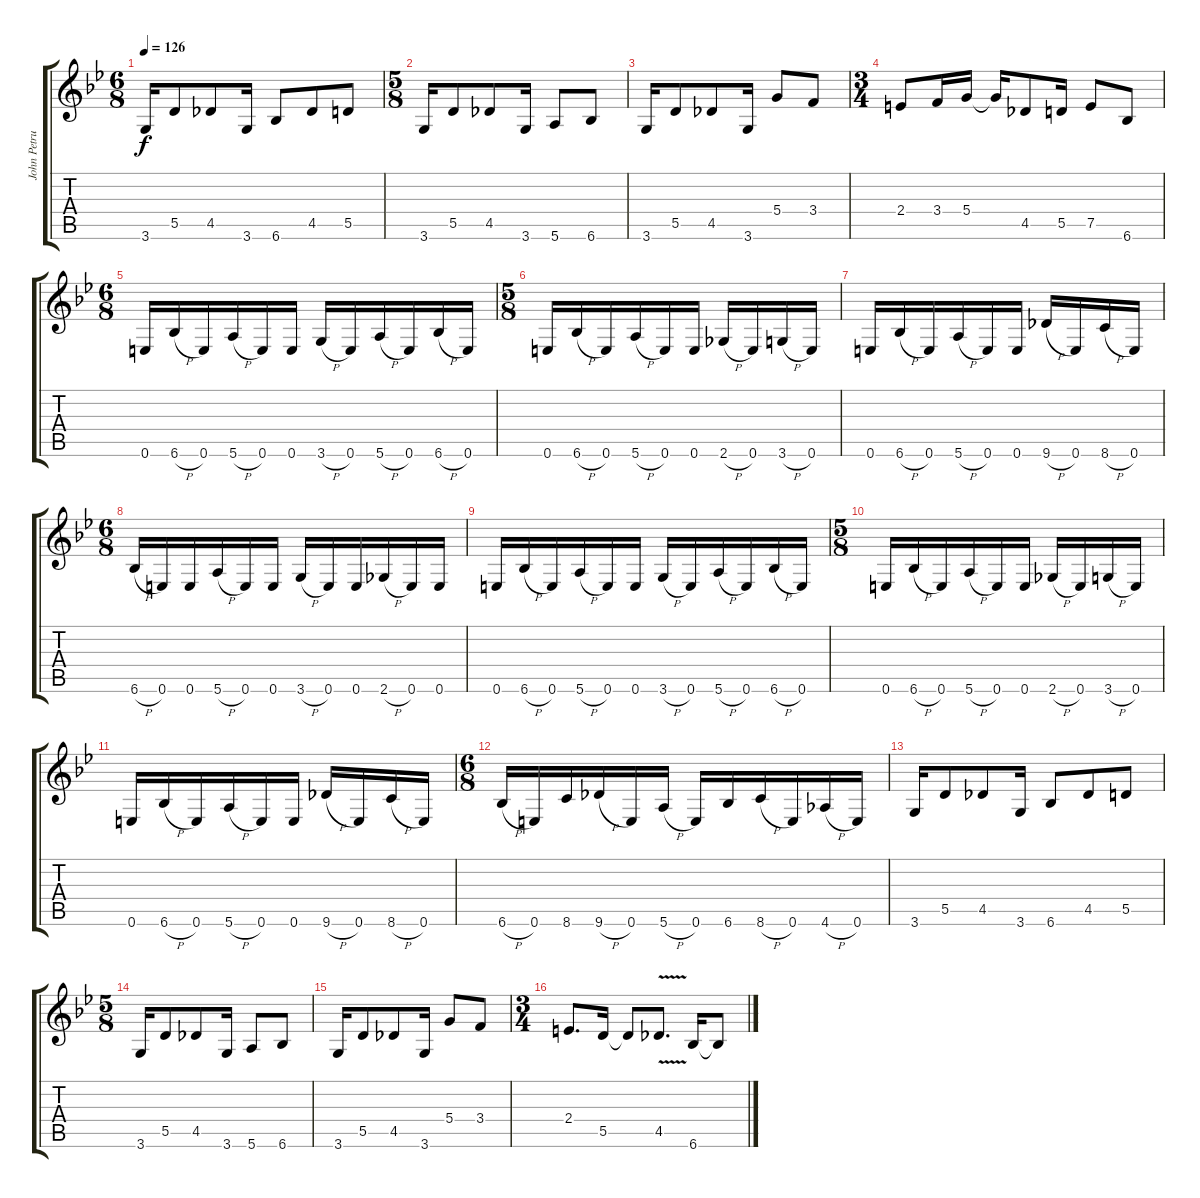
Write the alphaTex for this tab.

\track ("John Petrucci - Guitar" "John Petru") {instrument distortionguitar}
\staff {score tabs}
\tuning (E4 B3 G3 D3 A2 E2) {hide}
\ts (6 8)
\tempo 126
\clef g2
\ks gminor
3.6.16{dy f} 5.5.8 4.5.8 3.6.16 6.6.8 4.5.8 5.5.8 |
\ts (5 8)
3.6.16 5.5.8 4.5.8 3.6.16 5.6.8 6.6.8 |
3.6.16 5.5.8 4.5.8 3.6.16 5.4.8 3.4.8 |
\ts (3 4)
2.4.8 3.4.16 5.4.16 5.4{t}.16 4.5.8 5.5.16 7.5.8 6.6.8 |
\ts (6 8)
0.6.16 6.6{h}.16 0.6.16 5.6{h}.16 0.6.16 0.6.16 3.6{h}.16 0.6.16 5.6{h}.16 0.6.16 6.6{h}.16 0.6.16 |
\ts (5 8)
0.6.16 6.6{h}.16 0.6.16 5.6{h}.16 0.6.16 0.6.16 2.6{h}.16 0.6.16 3.6{h}.16 0.6.16 |
0.6.16 6.6{h}.16 0.6.16 5.6{h}.16 0.6.16 0.6.16 9.6{h}.16 0.6.16 8.6{h}.16 0.6.16 |
\ts (6 8)
6.6{h}.16 0.6.16 0.6.16 5.6{h}.16 0.6.16 0.6.16 3.6{h}.16 0.6.16 0.6.16 2.6{h}.16 0.6.16 0.6.16 |
0.6.16 6.6{h}.16 0.6.16 5.6{h}.16 0.6.16 0.6.16 3.6{h}.16 0.6.16 5.6{h}.16 0.6.16 6.6{h}.16 0.6.16 |
\ts (5 8)
0.6.16 6.6{h}.16 0.6.16 5.6{h}.16 0.6.16 0.6.16 2.6{h}.16 0.6.16 3.6{h}.16 0.6.16 |
0.6.16 6.6{h}.16 0.6.16 5.6{h}.16 0.6.16 0.6.16 9.6{h}.16 0.6.16 8.6{h}.16 0.6.16 |
\ts (6 8)
6.6{h}.16 0.6.16 8.6.16 9.6{h}.16 0.6.16 5.6{h}.16 0.6.16 6.6.16 8.6{h}.16 0.6.16 4.6{h}.16 0.6.16 |
3.6.16 5.5.8 4.5.8 3.6.16 6.6.8 4.5.8 5.5.8 |
\ts (5 8)
3.6.16 5.5.8 4.5.8 3.6.16 5.6.8 6.6.8 |
3.6.16 5.5.8 4.5.8 3.6.16 5.4.8 3.4.8 |
\ts (3 4)
2.4.8{d} 5.5.16 5.5{t}.8 4.5{v}.8{d} 6.6.16 6.6{t}.8
